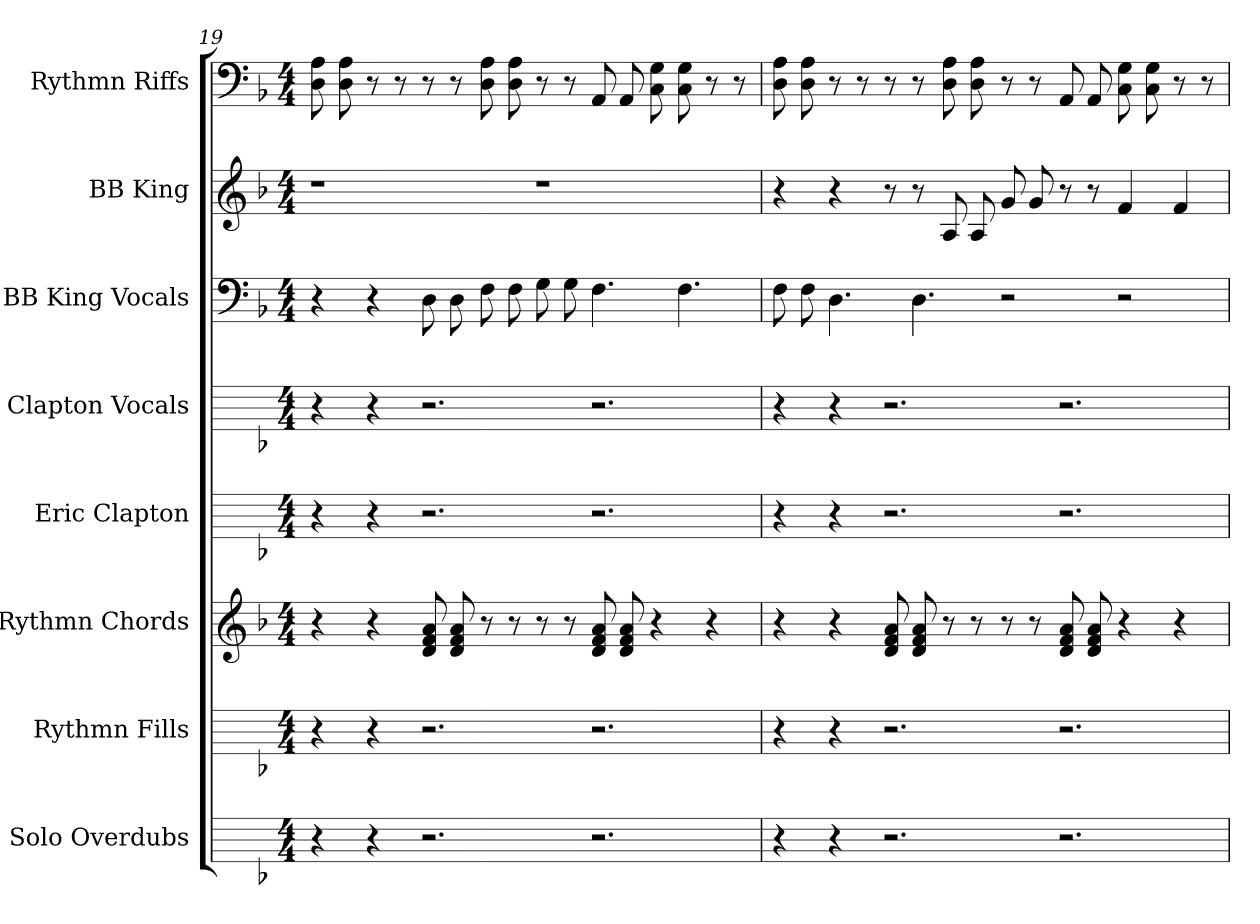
**kern	**kern	**kern	**kern	**kern	**kern	**kern	**kern
*part8	*part7	*part6	*part5	*part4	*part3	*part2	*part1
*staff8	*staff7	*staff6	*staff5	*staff4	*staff3	*staff2	*staff1
*I"Solo Overdubs	*I"Rythmn Fills	*I"Rythmn Chords	*I"Eric Clapton	*I"Clapton Vocals	*I"BB King Vocals	*I"BB King	*I"Rythmn Riffs
*	*	*	*	*	*	*	*
*k[b-]	*k[b-]	*k[b-]	*k[b-]	*k[b-]	*k[b-]	*k[b-]	*k[b-]
*M4/4	*M4/4	*M4/4	*M4/4	*M4/4	*M4/4	*M4/4	*M4/4
=19	=19	=19	=19	=19	=19	=19	=19
4r	4r	4r	4r	4r	4r	1r	8A 8D
.	.	.	.	.	.	.	8A 8D
4r	4r	4r	4r	4r	4r	.	8r
.	.	.	.	.	.	.	8r
2.r	2.r	8a 8f 8d	2.r	2.r	8D	.	8r
.	.	8a 8f 8d	.	.	8D	.	8r
.	.	8r	.	.	8F	.	8A 8D
.	.	8r	.	.	8F	.	8A 8D
.	.	8r	.	.	8G	1r	8r
.	.	8r	.	.	8G	.	8r
2.r	2.r	8a 8f 8d	2.r	2.r	4.F	.	8AA
.	.	8a 8f 8d	.	.	.	.	8AA
.	.	4r	.	.	.	.	8G 8C
.	.	.	.	.	4.F	.	8G 8C
.	.	4r	.	.	.	.	8r
.	.	.	.	.	.	.	8r
=20	=20	=20	=20	=20	=20	=20	=20
4r	4r	4r	4r	4r	8F	4r	8A 8D
.	.	.	.	.	8F	.	8A 8D
4r	4r	4r	4r	4r	4.D	4r	8r
.	.	.	.	.	.	.	8r
2.r	2.r	8a 8f 8d	2.r	2.r	.	8r	8r
.	.	8a 8f 8d	.	.	4.D	8r	8r
.	.	8r	.	.	.	8A	8A 8D
.	.	8r	.	.	.	8A	8A 8D
.	.	8r	.	.	2r	8g	8r
.	.	8r	.	.	.	8g	8r
2.r	2.r	8a 8f 8d	2.r	2.r	.	8r	8AA
.	.	8a 8f 8d	.	.	.	8r	8AA
.	.	4r	.	.	2r	4f	8G 8C
.	.	.	.	.	.	.	8G 8C
.	.	4r	.	.	.	4f	8r
.	.	.	.	.	.	.	8r
=	=	=	=	=	=	=	=
*-	*-	*-	*-	*-	*-	*-	*-
